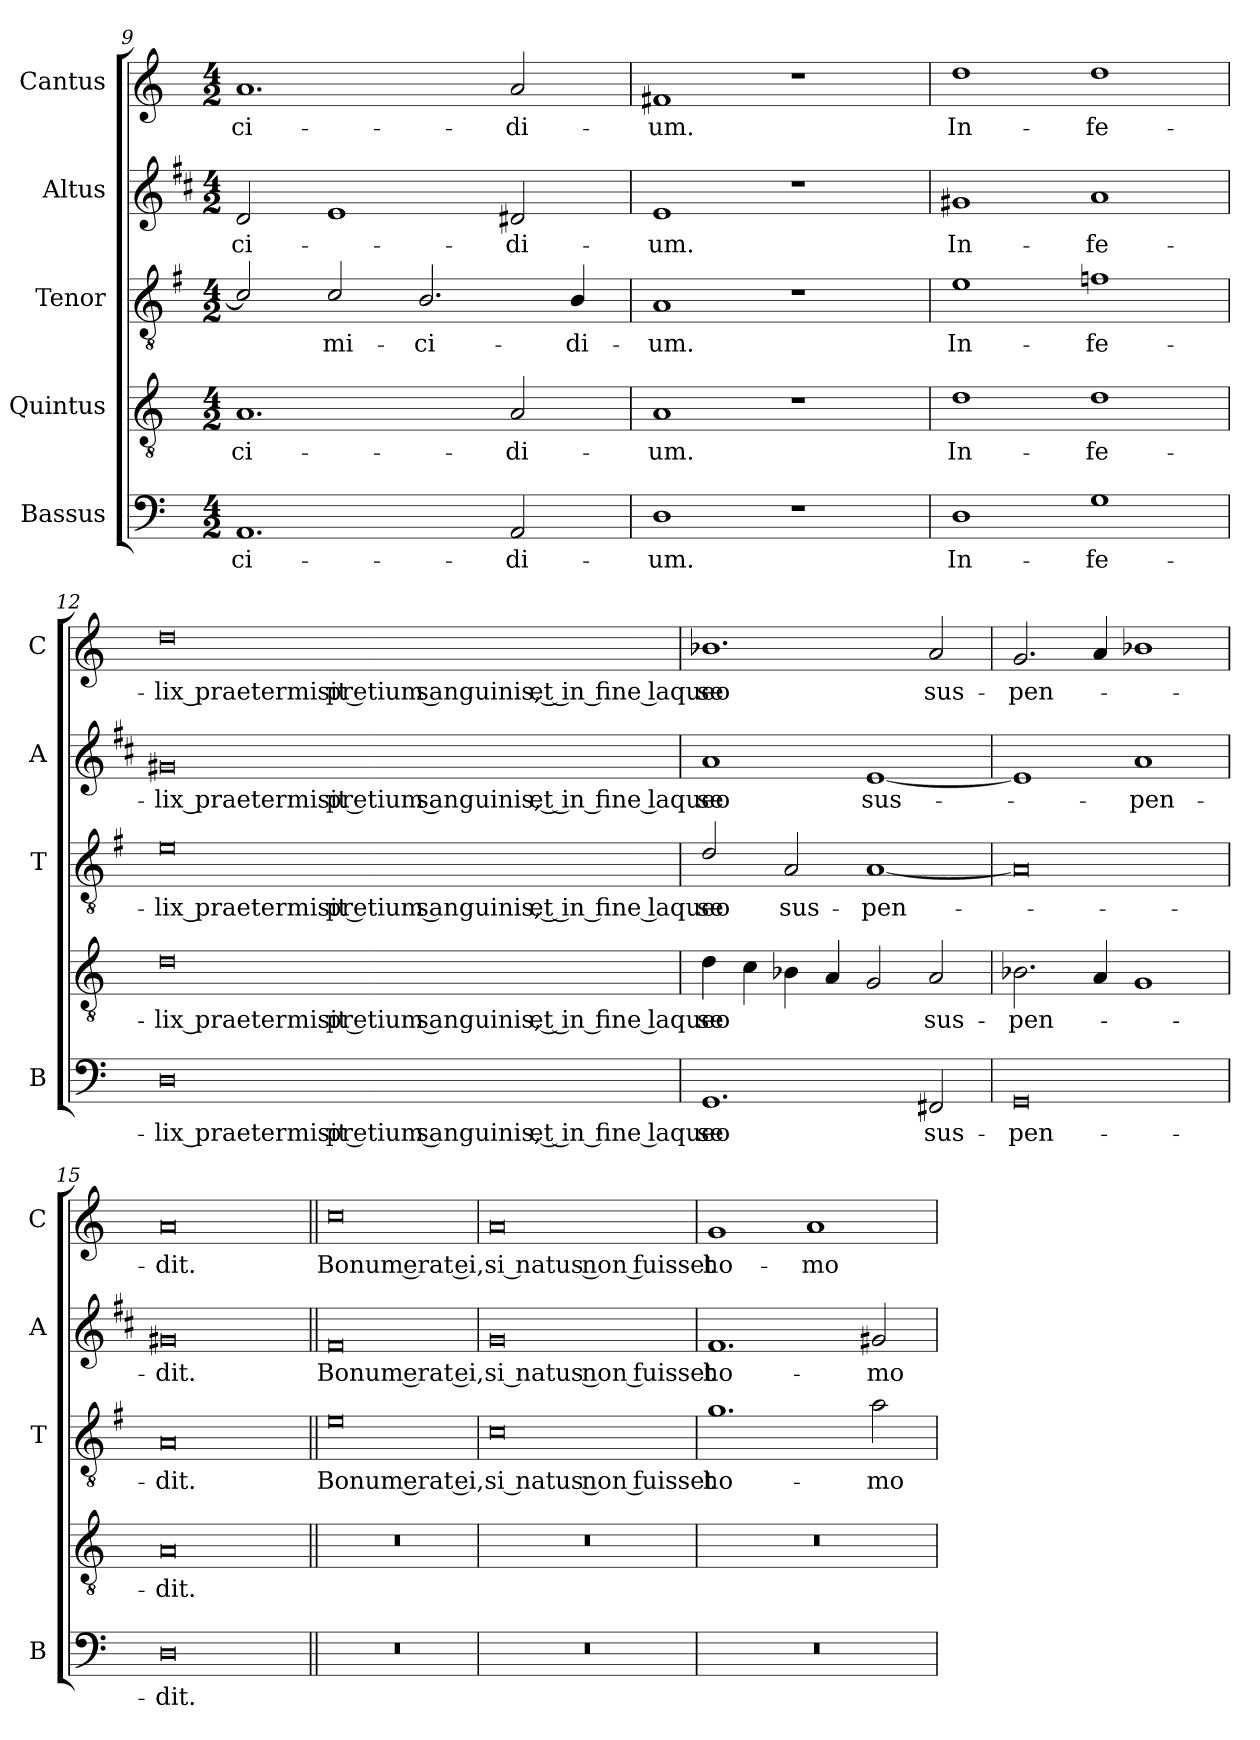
**kern	**text	**kern	**text	**kern	**text	**kern	**text	**kern	**text
*part5	*part5	*part4	*part4	*part3	*part3	*part2	*part2	*part1	*part1
*staff5	*staff5	*staff4	*staff4	*staff3	*staff3	*staff2	*staff2	*staff1	*staff1
*I"Bassus	*	*I"Quintus	*	*I"Tenor	*	*I"Altus	*	*I"Cantus	*
*I'B	*	*	*	*I'T	*	*I'A	*	*I'C	*
!!LO:PB:g=z
*clefF4	*	*clefGv2	*	*clefGv2	*	*clefG2	*	*clefG2	*
*	*	*	*	*ITrd4c7	*	*ITrd1c2	*	*	*
*k[]	*	*k[]	*	*k[]	*	*k[]	*	*k[]	*
*C:	*	*C:	*	*C:	*	*C:	*	*C:	*
*M4/2	*	*M4/2	*	*M4/2	*	*M4/2	*	*M4/2	*
=9	=9	=9	=9	=9	=9	=9	=9	=9	=9
!	!LO:LY:b	!	!LO:LY:b	!	!	!	!LO:LY:b	!	!LO:LY:b
1.AA	-ci-	1.A	-ci-	2F/]	.	2c/	-ci-	1.a	-ci-
!	!	!	!	!	!LO:LY:b	!	!	!	!
.	.	.	.	2F/	-mi-	1d	.	.	.
!	!	!	!	!	!LO:LY:b	!	!	!	!
.	.	.	.	2.E/	-ci-	.	.	.	.
!	!LO:LY:b	!	!LO:LY:b	!	!	!	!LO:LY:b	!	!LO:LY:b
2AA/	-di-	2A/	-di-	.	.	2c#X/	-di-	2a/	-di-
!	!	!	!	!	!LO:LY:b	!	!	!	!
.	.	.	.	4E/	-di-	.	.	.	.
=10	=10	=10	=10	=10	=10	=10	=10	=10	=10
!	!LO:LY:b	!	!LO:LY:b	!	!LO:LY:b	!	!LO:LY:b	!	!LO:LY:b
1D	-um.	1A	-um.	1D	-um.	1d	-um.	1f#X	-um.
1r	.	1r	.	1r	.	1r	.	1r	.
=11	=11	=11	=11	=11	=11	=11	=11	=11	=11
!	!LO:LY:b	!	!LO:LY:b	!	!LO:LY:b	!	!LO:LY:b	!	!LO:LY:b
1D	In-	1d	In-	1A	In-	1f#X	In-	1dd	In-
!	!LO:LY:b	!	!LO:LY:b	!	!LO:LY:b	!	!LO:LY:b	!	!LO:LY:b
1G	-fe-	1d	-fe-	1B-X	-fe-	1g	-fe-	1dd	-fe-
=12	=12	=12	=12	=12	=12	=12	=12	=12	=12
!	!LO:LY:b	!	!LO:LY:b	!	!LO:LY:b	!	!LO:LY:b	!	!LO:LY:b
0D	-lix praetermisit pretium sanguinis, et in fine laqueo	0d	-lix praetermisit pretium sanguinis, et in fine laqueo	0A	-lix praetermisit pretium sanguinis, et in fine laqueo	0f#X	-lix praetermisit pretium sanguinis, et in fine laqueo	0dd	-lix praetermisit pretium sanguinis, et in fine laqueo
!!LO:LB:g=z
=13	=13	=13	=13	=13	=13	=13	=13	=13	=13
!	!LO:LY:b	!	!LO:LY:b	!	!LO:LY:b	!	!LO:LY:b	!	!LO:LY:b
1.GG	se	4d\	se	2G/	se	1g	se	1.b-X	se
.	.	4c\	.	.	.	.	.	.	.
!	!	!	!	!	!LO:LY:b	!	!	!	!
.	.	4B-X\	.	2D/	sus-	.	.	.	.
.	.	4A/	.	.	.	.	.	.	.
!	!	!	!	!	!LO:LY:b	!	!LO:LY:b	!	!
.	.	2G/	.	[1D	-pen-	[1d	sus-	.	.
!	!LO:LY:b	!	!LO:LY:b	!	!	!	!	!	!LO:LY:b
2FF#X/	sus-	2A/	sus-	.	.	.	.	2a/	sus-
=14	=14	=14	=14	=14	=14	=14	=14	=14	=14
!	!LO:LY:b	!	!LO:LY:b	!	!	!	!	!	!LO:LY:b
0GG	-pen-	2.B-X\	-pen-	0D]	.	1d]	.	2.g/	-pen-
.	.	4A/	.	.	.	.	.	4a/	.
!	!	!	!	!	!	!	!LO:LY:b	!	!
.	.	1G	.	.	.	1g	-pen-	1b-X	.
=15	=15	=15	=15	=15	=15	=15	=15	=15	=15
!	!LO:LY:b	!	!LO:LY:b	!	!LO:LY:b	!	!LO:LY:b	!	!LO:LY:b
0D	-dit.	0A	-dit.	0D	-dit.	0f#X	-dit.	0a	-dit.
=16||	=16||	=16||	=16||	=16||	=16||	=16||	=16||	=16||	=16||
!	!	!	!	!	!LO:LY:b	!	!LO:LY:b	!	!LO:LY:b
0r	.	0r	.	0A	Bonum erat ei,	0e	Bonum erat ei,	0cc	Bonum erat ei,
=17	=17	=17	=17	=17	=17	=17	=17	=17	=17
!	!	!	!	!	!LO:LY:b	!	!LO:LY:b	!	!LO:LY:b
0r	.	0r	.	0F	si natus non fuisset	0f	si natus non fuisset	0a	si natus non fuisset
!!LO:LB:g=z
=18	=18	=18	=18	=18	=18	=18	=18	=18	=18
!	!	!	!	!	!LO:LY:b	!	!LO:LY:b	!	!LO:LY:b
0r	.	0r	.	1.c	ho-	1.e	ho-	1g	ho-
!	!	!	!	!	!	!	!	!	!LO:LY:b
.	.	.	.	.	.	.	.	1a	-mo
!	!	!	!	!	!LO:LY:b	!	!LO:LY:b	!	!
.	.	.	.	2d\	-mo	2f#X/	-mo	.	.
=	=	=	=	=	=	=	=	=	=
*-	*-	*-	*-	*-	*-	*-	*-	*-	*-
